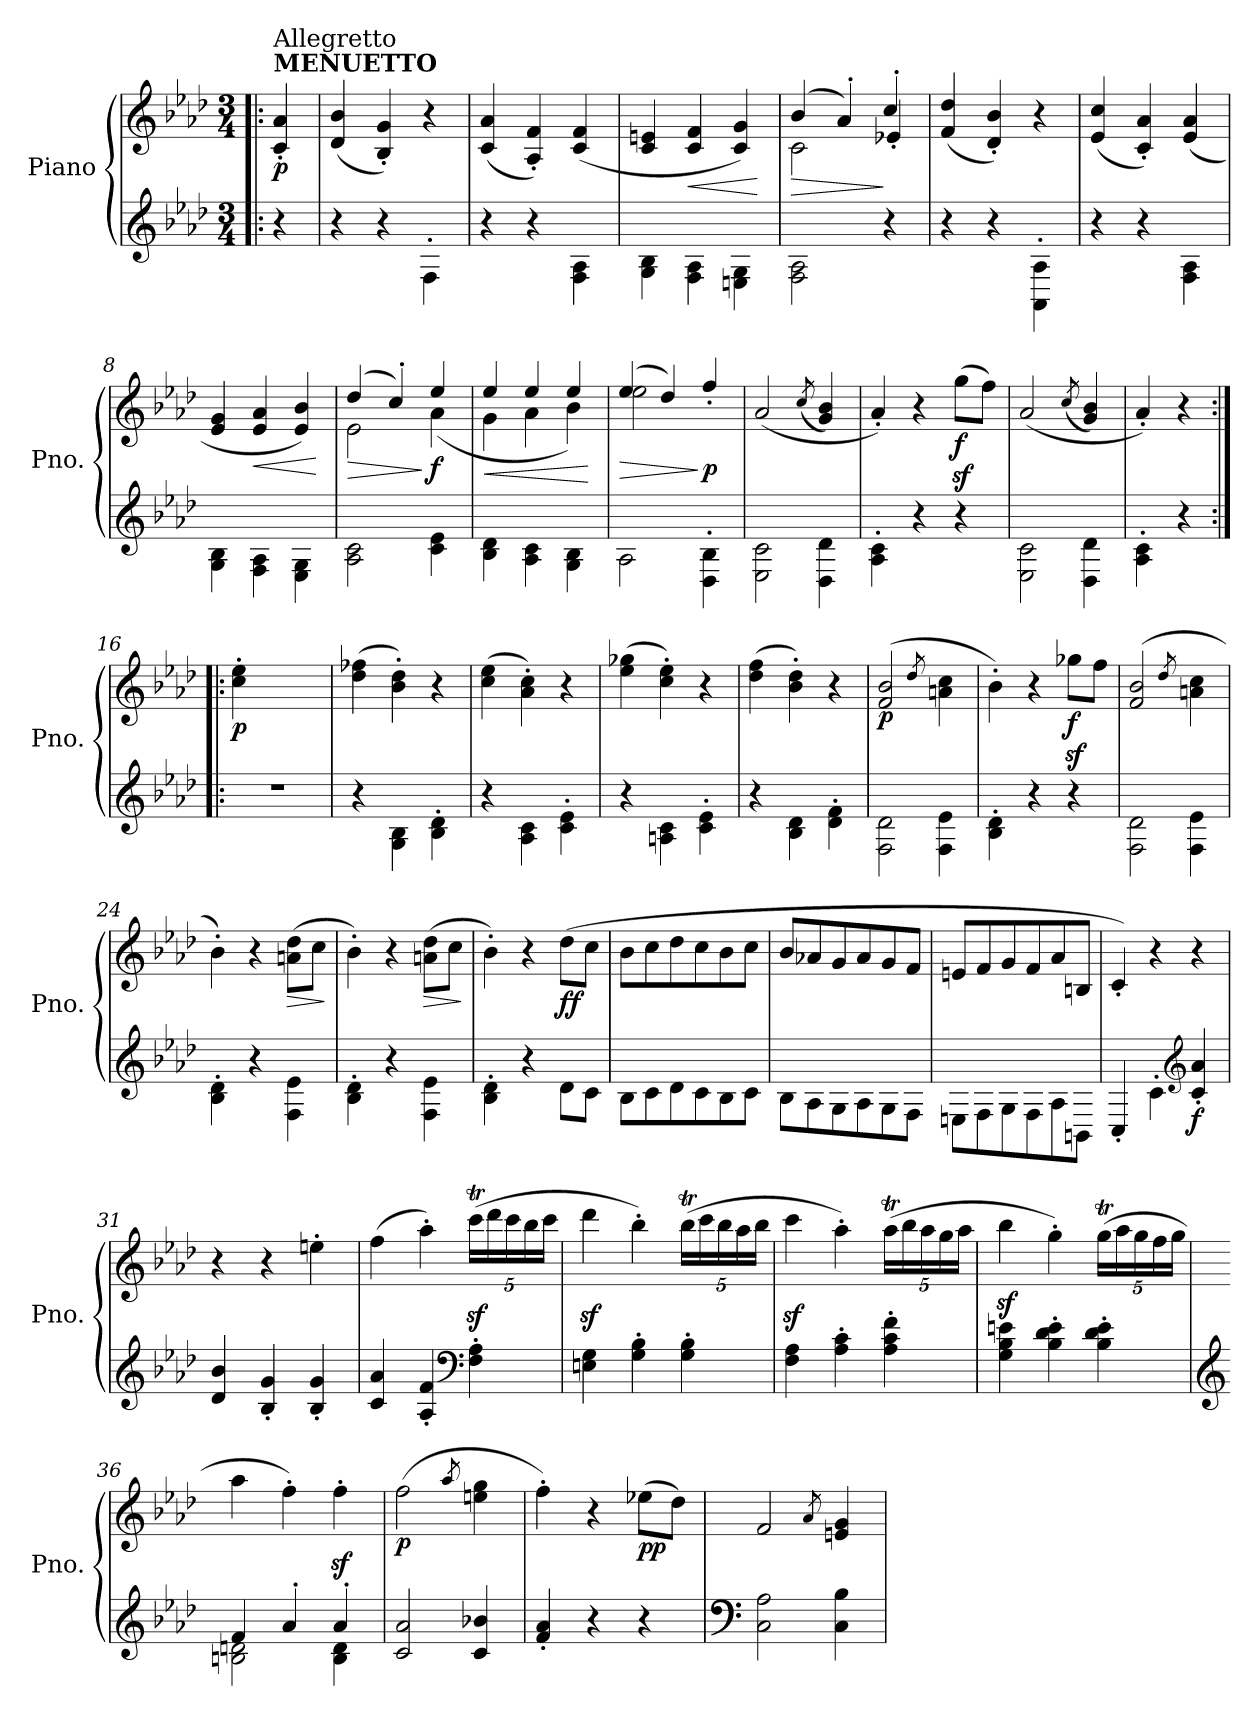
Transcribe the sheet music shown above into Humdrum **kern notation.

**kern	**kern	**dynam
*part1	*part1	*part1
*staff2	*staff1	*staff1/2
*I"Piano	*	*
*I'Pno.	*	*
*clefG2	*clefG2	*
*k[b-e-a-d-]	*k[b-e-a-d-]	*
*M3/4	*M3/4	*
=1!|:	=1!|:	=1!|:
!	!LO:TX:a:B:t=MENUETTO	!
!	!LO:TX:a:t=Allegretto	!
!	!	!LO:DY:b
4r	4c/' 4a-/'	p
=2	=2	=2
4r	(<4d-/ 4b-/	.
4r	4B-/' 4g/')	.
4F'\	4r	.
=3	=3	=3
4r	(<4c/ 4a-/	.
4r	4A-/' 4f/')	.
4F\ 4A-\	(>4c/ 4f/	.
=4	=4	=4
4G\ 4B-\	4c/ 4en/	.
!	!	!LO:HP:b
4F\ 4A-\	4c/ 4f/	<
4En\ 4G\	4c/ 4g/)	.
.	.	[
=5	=5	=5
!	!	!LO:HP:b
*	*^	*
2F\ 2A-\	(>4b-/	2c\	>
.	4a-'/)	.	.
4r	4cc'/	4e-X'/	]
*	*v	*v	*
=6	=6	=6
4r	(<4f/ 4dd-/	.
4r	4d-/' 4b-/')	.
4AA-\' 4A-\'	4r	.
=7	=7	=7
4r	(<4e-/ 4cc/	.
4r	4c/' 4a-/')	.
4F\ 4A-\	(<4e-/ 4a-/	.
=8	=8	=8
4G\ 4B-\	4e-/ 4g/	.
!	!	!LO:HP:b
4F\ 4A-\	4e-/ 4a-/	<
4E-\ 4G\	4e-/ 4b-/)	.
.	.	[
=9	=9	=9
!	!	!LO:HP:b
*	*^	*
2A-\ 2c\	(>4dd-/	2e-\	>
.	4cc'/)	.	.
!	!	!	!LO:DY:n=1:b
4c\ 4e-\	4ee-/	(<4a-\	] f
=10	=10	=10	=10
!	!	!	!LO:HP:b
4B-\ 4d-\	4ee-/	4g\	<
4A-\ 4c\	4ee-/	4a-\	.
4G\ 4B-\	4ee-/	4b-\)	.
*	*v	*v	*
.	.	[
!!LO:LB:g=z
=11	=11	=11
!	!	!LO:HP:b
*	*^	*
2A-\	(>4ee-/	2ee-\	>
.	4dd-/)	.	.
!	!	!	!LO:DY:n=1:b
4D-\' 4B-\'	4ff'/	4ryy	] p
*	*v	*v	*
=12	=12	=12
2E-\ 2c\	(<2a-/	.
.	(<8qcc/	.
4D-\ 4d-\	4g/ 4b-/)	.
=13	=13	=13
4A-\' 4c\'	4a-'/)	.
4r	4r	.
!	!	!LO:DY:b
4r	(>8ggz<\L	f
.	8ff\J)	.
=14	=14	=14
2E-\ 2c\	(<2a-/	.
.	(<8qcc/	.
4D-\ 4d-\	4g/ 4b-/)	.
=15	=15	=15
4A-\' 4c\'	4a-'/)	.
4r	4r	.
=16:|!|:	=16:|!|:	=16:|!|:
!	!	!LO:DY:b
2.r	4cc\' 4ee-\'	p
.	2ryy	.
=17	=17	=17
4r	(>4dd-\ 4ff-X\	.
4G\ 4B-\	4b-\' 4dd-\')	.
4B-\' 4d-\'	4r	.
=18	=18	=18
4r	(>4cc\ 4ee-\	.
4A-\ 4c\	4a-\' 4cc\')	.
4c\' 4e-\'	4r	.
=19	=19	=19
4r	(>4ee-\ 4gg-X\	.
4An\ 4c\	4cc\' 4ee-\')	.
4c\' 4e-\'	4r	.
=20	=20	=20
4r	(>4dd-\ 4ff\	.
4B-\ 4d-\	4b-\' 4dd-\')	.
4d-\' 4f\'	4r	.
!!LO:LB:g=z
=21	=21	=21
!	!	!LO:DY:b
2F\ 2d-\	(>2f/ 2b-/	p
.	8qdd-/	.
4F\ 4e-\	4an\ 4cc\	.
!!LO:LB:g=z
=22	=22	=22
4B-\' 4d-\'	4b-'\)	.
4r	4r	.
!	!	!LO:DY:b
4r	8gg-Xz<\L	f
.	8ff\J	.
=23	=23	=23
2F\ 2d-\	(>2f/ 2b-/	.
.	8qdd-/	.
4F\ 4e-\	4an\ 4cc\	.
=24	=24	=24
4B-\' 4d-\'	4b-'\)	.
4r	4r	.
!	!	!LO:HP:b
4F\ 4e-\	(>8an\ 8dd-\L	>
.	8cc\J	.
.	.	]
=25	=25	=25
4B-\' 4d-\'	4b-'\)	.
4r	4r	.
!	!	!LO:HP:b
4F\ 4e-\	(>8an\ 8dd-\L	>
.	8cc\J	.
.	.	]
=26	=26	=26
4B-\' 4d-\'	4b-'\)	.
4r	4r	.
!	!	!LO:DY:b
8d-\L	(<8dd-\L	ff
8c\J	8cc\J	.
=27	=27	=27
8B-\L	8b-\L	.
8c\	8cc\	.
8d-\	8dd-\	.
8c\	8cc\	.
8B-\	8b-\	.
8c\J	8cc\J	.
=28	=28	=28
8B-\L	8b-/L	.
8A-\	8a-X/	.
8G\	8g/	.
8A-\	8a-/	.
8G\	8g/	.
8F\J	8f/J	.
!!LO:LB:g=z
=29	=29	=29
8En\L	8en/L	.
8F\	8f/	.
8G\	8g/	.
8F\	8f/	.
8A-\	8a-/	.
8BBn\J	8Bn/J	.
!!LO:PB:g=z
=30	=30	=30
4C'/	4c'/)	.
4c'\	4r	.
*clefG2	*	*
!	!	!LO:DY:b=2
4c/' 4a-/'	4r	f
=31	=31	=31
4d-/ 4b-/	4r	.
4B-/' 4g/'	4r	.
4B-/' 4g/'	4een'\	.
=32	=32	=32
4c/ 4a-/	(>4ff\	.
4A-/' 4f/'	4aa-'\)	.
*clefF4	*	*
*	*Xbrackettup	*
4F\' 4A-\'	(>20cccz<t\LL	.
.	20ddd-\	.
.	20ccc\	.
.	20bb-\	.
.	20ccc\JJ	.
=33	=33	=33
4En\ 4G\	4ddd-z<\	.
4G\' 4B-\'	4bb-'\)	.
4G\' 4B-\'	(>20bb-T\LL	.
.	20ccc\	.
.	20bb-\	.
.	20aa-\	.
.	20bb-\JJ	.
=34	=34	=34
4F\ 4A-\	4cccz<\	.
4A-\' 4c\'	4aa-'\)	.
4A-\' 4c\' 4f\'	(>20aa-T\LL	.
.	20bb-\	.
.	20aa-\	.
.	20gg\	.
.	20aa-\JJ	.
!!LO:LB:g=z
=35	=35	=35
4G\ 4B-\ 4en\	4bb-z<\	.
4B-\' 4d-\' 4e\'	4gg'\)	.
4B-\' 4d-\' 4e\'	(>20ggt\LL	.
.	20aa-\	.
.	20gg\	.
.	20ff\	.
.	20gg\JJ	.
!!LO:LB:g=z
=36	=36	=36
*clefG2	*	*
*^	*	*
4f/	2Bn\ 2dn\	4aa-\	.
4a-'/	.	4ff'\)	.
4a-'/	4B\ 4d\	4ffz<'\	.
=37	=37	=37	=37
!	!	!	!LO:DY:b
*v	*v	*	*
2c/ 2a-/	(>2ff\	p
.	8qaa-/	.
4c/ 4b-X/	4een\ 4gg\	.
=38	=38	=38
4f/' 4a-/'	4ff'\)	.
4r	4r	.
!	!	!LO:DY:b
4r	(>8ee-X\L	pp
.	8dd-\J)	.
=39	=39	=39
*clefF4	*	*
2C\ 2A-\	2f/	.
.	8qa-/	.
4C\ 4B-\	4en/ 4g/	.
=	=	=
*-	*-	*-
